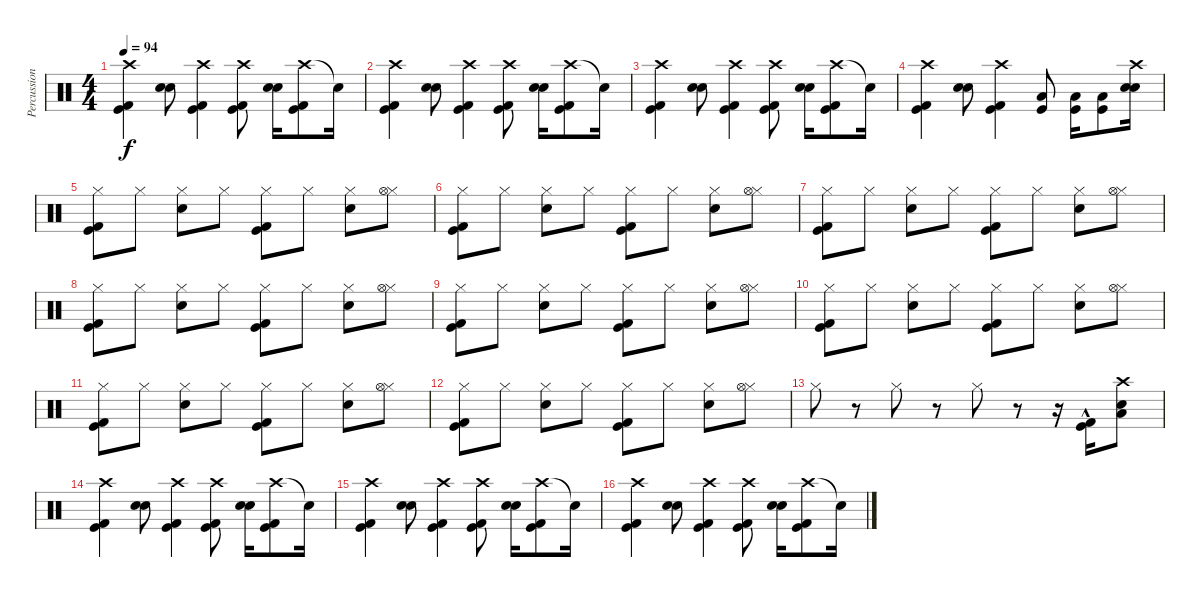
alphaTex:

\track ("Percussion" "Percussion") {instrument percussion}
\staff {score}
\articulation defaults
\ts (4 4)
\tempo 94
\clef neutral
\ks c
("Crash high (hit)" "Kick (hit) 2" "Kick (hit)").4{dy f} ("Snare (hit) 2" "Snare (hit) 2").8 ("Crash high (hit)" "Kick (hit) 2" "Kick (hit)").4 ("Crash high (hit)" "Kick (hit) 2" "Kick (hit)").8 ("Snare (hit) 2" "Snare (hit) 2").16 ("Crash high (hit)" "Kick (hit) 2" "Kick (hit)").8 "Snare (hit)"{t}.16 |
("Crash high (hit)" "Kick (hit) 2" "Kick (hit)").4 ("Snare (hit) 2" "Snare (hit) 2").8 ("Crash high (hit)" "Kick (hit) 2" "Kick (hit)").4 ("Crash high (hit)" "Kick (hit) 2" "Kick (hit)").8 ("Snare (hit) 2" "Snare (hit) 2").16 ("Crash high (hit)" "Kick (hit) 2" "Kick (hit)").8 "Snare (hit)"{t}.16 |
("Crash high (hit)" "Kick (hit) 2" "Kick (hit)").4 ("Snare (hit) 2" "Snare (hit) 2").8 ("Crash high (hit)" "Kick (hit) 2" "Kick (hit)").4 ("Crash high (hit)" "Kick (hit) 2" "Kick (hit)").8 ("Snare (hit) 2" "Snare (hit) 2").16 ("Crash high (hit)" "Kick (hit) 2" "Kick (hit)").8 "Snare (hit)"{t}.16 |
("Crash high (hit)" "Kick (hit) 2" "Kick (hit)").4 ("Snare (hit) 2" "Snare (hit) 2").8 ("Crash high (hit)" "Kick (hit) 2" "Kick (hit)").4 ("Low Floor Tom (hit)" "Kick (hit)").8 ("Low Floor Tom (hit)" "Kick (hit)").16 ("Low Floor Tom (hit)" "Kick (hit)").8 ("Crash high (hit)" "Snare (hit) 2" "Snare (hit) 2").16 |
("Hi-Hat (closed)" "Kick (hit) 2" "Kick (hit)").8 "Hi-Hat (closed)".8 ("Hi-Hat (closed)" "Snare (hit) 2").8 "Hi-Hat (closed)".8 ("Hi-Hat (closed)" "Kick (hit) 2" "Kick (hit)").8 "Hi-Hat (closed)".8 ("Hi-Hat (closed)" "Snare (hit) 2").8 ("Hi-Hat (closed)" "Hi-Hat (open)").8 |
("Hi-Hat (closed)" "Kick (hit) 2" "Kick (hit)").8 "Hi-Hat (closed)".8 ("Hi-Hat (closed)" "Snare (hit) 2").8 "Hi-Hat (closed)".8 ("Hi-Hat (closed)" "Kick (hit) 2" "Kick (hit)").8 "Hi-Hat (closed)".8 ("Hi-Hat (closed)" "Snare (hit) 2").8 ("Hi-Hat (closed)" "Hi-Hat (open)").8 |
("Hi-Hat (closed)" "Kick (hit) 2" "Kick (hit)").8 "Hi-Hat (closed)".8 ("Hi-Hat (closed)" "Snare (hit) 2").8 "Hi-Hat (closed)".8 ("Hi-Hat (closed)" "Kick (hit) 2" "Kick (hit)").8 "Hi-Hat (closed)".8 ("Hi-Hat (closed)" "Snare (hit) 2").8 ("Hi-Hat (closed)" "Hi-Hat (open)").8 |
("Hi-Hat (closed)" "Kick (hit) 2" "Kick (hit)").8 "Hi-Hat (closed)".8 ("Hi-Hat (closed)" "Snare (hit) 2").8 "Hi-Hat (closed)".8 ("Hi-Hat (closed)" "Kick (hit) 2" "Kick (hit)").8 "Hi-Hat (closed)".8 ("Hi-Hat (closed)" "Snare (hit) 2").8 ("Hi-Hat (closed)" "Hi-Hat (open)").8 |
("Hi-Hat (closed)" "Kick (hit) 2" "Kick (hit)").8 "Hi-Hat (closed)".8 ("Hi-Hat (closed)" "Snare (hit) 2").8 "Hi-Hat (closed)".8 ("Hi-Hat (closed)" "Kick (hit) 2" "Kick (hit)").8 "Hi-Hat (closed)".8 ("Hi-Hat (closed)" "Snare (hit) 2").8 ("Hi-Hat (closed)" "Hi-Hat (open)").8 |
("Hi-Hat (closed)" "Kick (hit) 2" "Kick (hit)").8 "Hi-Hat (closed)".8 ("Hi-Hat (closed)" "Snare (hit) 2").8 "Hi-Hat (closed)".8 ("Hi-Hat (closed)" "Kick (hit) 2" "Kick (hit)").8 "Hi-Hat (closed)".8 ("Hi-Hat (closed)" "Snare (hit) 2").8 ("Hi-Hat (closed)" "Hi-Hat (open)").8 |
("Hi-Hat (closed)" "Kick (hit) 2" "Kick (hit)").8 "Hi-Hat (closed)".8 ("Hi-Hat (closed)" "Snare (hit) 2").8 "Hi-Hat (closed)".8 ("Hi-Hat (closed)" "Kick (hit) 2" "Kick (hit)").8 "Hi-Hat (closed)".8 ("Hi-Hat (closed)" "Snare (hit) 2").8 ("Hi-Hat (closed)" "Hi-Hat (open)").8 |
("Hi-Hat (closed)" "Kick (hit) 2" "Kick (hit)").8 "Hi-Hat (closed)".8 ("Hi-Hat (closed)" "Snare (hit) 2").8 "Hi-Hat (closed)".8 ("Hi-Hat (closed)" "Kick (hit) 2" "Kick (hit)").8 "Hi-Hat (closed)".8 ("Hi-Hat (closed)" "Snare (hit) 2").8 ("Hi-Hat (closed)" "Hi-Hat (open)").8 |
"Hi-Hat (closed)".8 r.8 "Hi-Hat (closed)".8 r.8 "Hi-Hat (closed)".8 r.8 r.16 ("Kick (hit) 2" "Kick (hit)"{hac}).16 ("Crash high (hit)" "Snare (hit) 2" "Low Floor Tom (hit)").8 |
("Crash high (hit)" "Kick (hit) 2" "Kick (hit)").4 ("Snare (hit) 2" "Snare (hit) 2").8 ("Crash high (hit)" "Kick (hit) 2" "Kick (hit)").4 ("Crash high (hit)" "Kick (hit) 2" "Kick (hit)").8 ("Snare (hit) 2" "Snare (hit) 2").16 ("Crash high (hit)" "Kick (hit) 2" "Kick (hit)").8 "Snare (hit)"{t}.16 |
("Crash high (hit)" "Kick (hit) 2" "Kick (hit)").4 ("Snare (hit) 2" "Snare (hit) 2").8 ("Crash high (hit)" "Kick (hit) 2" "Kick (hit)").4 ("Crash high (hit)" "Kick (hit) 2" "Kick (hit)").8 ("Snare (hit) 2" "Snare (hit) 2").16 ("Crash high (hit)" "Kick (hit) 2" "Kick (hit)").8 "Snare (hit)"{t}.16 |
("Crash high (hit)" "Kick (hit) 2" "Kick (hit)").4 ("Snare (hit) 2" "Snare (hit) 2").8 ("Crash high (hit)" "Kick (hit) 2" "Kick (hit)").4 ("Crash high (hit)" "Kick (hit) 2" "Kick (hit)").8 ("Snare (hit) 2" "Snare (hit) 2").16 ("Crash high (hit)" "Kick (hit) 2" "Kick (hit)").8 "Snare (hit)"{t}.16
